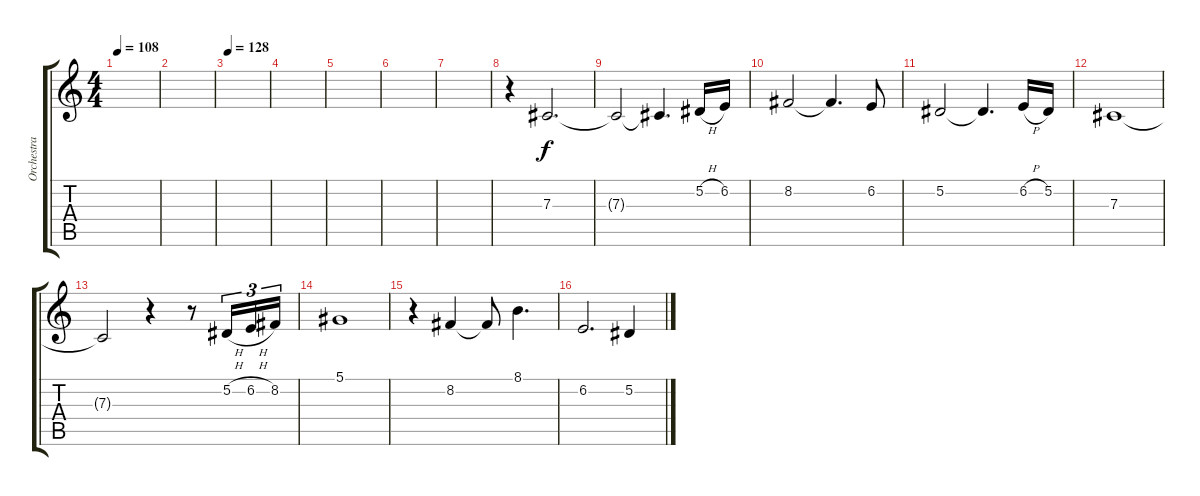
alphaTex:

\track ("Orchestra [Pt.2]" "Orchestra ") {instrument stringensemble1}
\staff {score tabs}
\tuning (Eb4 Bb3 Gb3 Db3 Ab2 Eb2) {hide}
\ts (4 4)
\tempo 108
\clef g2
\ks c
|
|
\tempo 128
|
|
|
|
|
r.4 7.3.2{d volume 13} |
7.3{t}.2 7.3{t}.4{d} 5.2{h}.16 6.2.16 |
8.2.2 8.2{t}.4{d} 6.2.8 |
5.2.2 5.2{t}.4{d} 6.2{h}.16 5.2.16 |
7.3.1 |
7.3{t}.2 r.4 r.8 5.2{h}.16{tu (3 2)} 6.2{h}.16{tu (3 2)} 8.2.16{tu (3 2)} |
5.1.1 |
r.4 8.2.4 8.2{t}.8 8.1.4{d} |
6.2.2{d} 5.2.4
